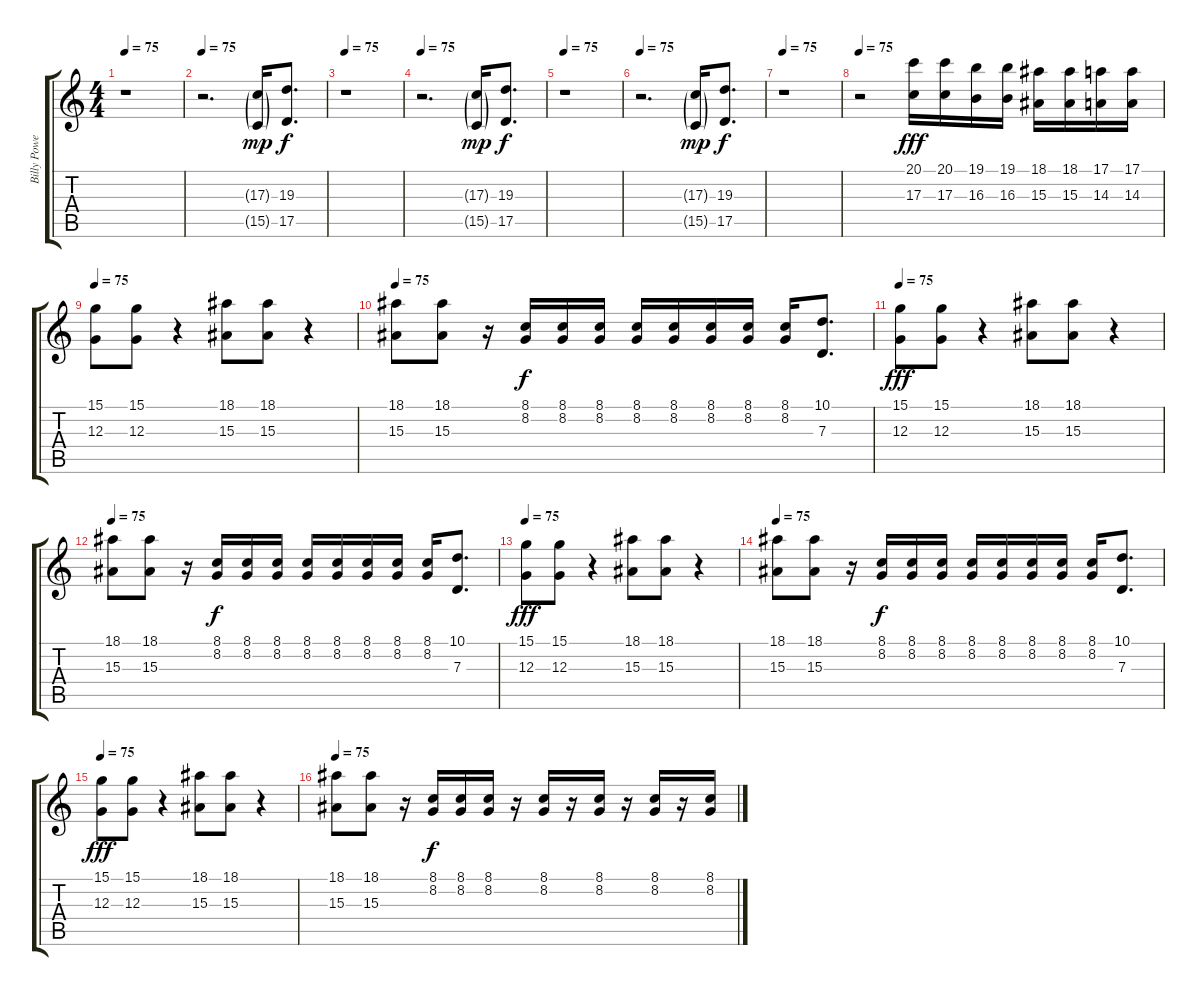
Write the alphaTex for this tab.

\track ("Billy Powell (keyboard right hand)" "Billy Powe") {instrument acousticgrandpiano}
\staff {score tabs}
\tuning (E4 B3 G3 D3 A2 E2) {hide}
\ts (4 4)
\tempo 75
\clef g2
\ks c
r.1{dy f} |
\tempo 75
r.2{d} (17.3{g} 15.5{g}).16{dy mp} (19.3 17.5).8{d dy f} |
\tempo 75
r.1 |
\tempo 75
r.2{d} (17.3{g} 15.5{g}).16{dy mp} (19.3 17.5).8{d dy f} |
\tempo 75
r.1 |
\tempo 75
r.2{d} (17.3{g} 15.5{g}).16{dy mp} (19.3 17.5).8{d dy f} |
\tempo 75
r.1 |
\tempo 75
r.2 (20.1 17.3).16{dy fff} (20.1 17.3).16 (19.1 16.3).16 (19.1 16.3).16 (18.1 15.3).16 (18.1 15.3).16 (17.1 14.3).16 (17.1 14.3).16 |
\tempo 75
(15.1 12.3).8 (15.1 12.3).8 r.4 (18.1 15.3).8 (18.1 15.3).8 r.4 |
\tempo 75
(18.1 15.3).8 (18.1 15.3).8 r.16 (8.1 8.2).16{dy f} (8.1 8.2).16 (8.1 8.2).16 (8.1 8.2).16 (8.1 8.2).16 (8.1 8.2).16 (8.1 8.2).16 (8.1 8.2).16 (10.1 7.3).8{d} |
\tempo 75
(15.1 12.3).8{dy fff} (15.1 12.3).8 r.4 (18.1 15.3).8 (18.1 15.3).8 r.4 |
\tempo 75
(18.1 15.3).8 (18.1 15.3).8 r.16 (8.1 8.2).16{dy f} (8.1 8.2).16 (8.1 8.2).16 (8.1 8.2).16 (8.1 8.2).16 (8.1 8.2).16 (8.1 8.2).16 (8.1 8.2).16 (10.1 7.3).8{d} |
\tempo 75
(15.1 12.3).8{dy fff} (15.1 12.3).8 r.4 (18.1 15.3).8 (18.1 15.3).8 r.4 |
\tempo 75
(18.1 15.3).8 (18.1 15.3).8 r.16 (8.1 8.2).16{dy f} (8.1 8.2).16 (8.1 8.2).16 (8.1 8.2).16 (8.1 8.2).16 (8.1 8.2).16 (8.1 8.2).16 (8.1 8.2).16 (10.1 7.3).8{d} |
\tempo 75
(15.1 12.3).8{dy fff} (15.1 12.3).8 r.4 (18.1 15.3).8 (18.1 15.3).8 r.4 |
\tempo 75
(18.1 15.3).8 (18.1 15.3).8 r.16 (8.1 8.2).16{dy f} (8.1 8.2).16 (8.1 8.2).16 r.16 (8.1 8.2).16 r.16 (8.1 8.2).16 r.16 (8.1 8.2).16 r.16 (8.1 8.2).16
